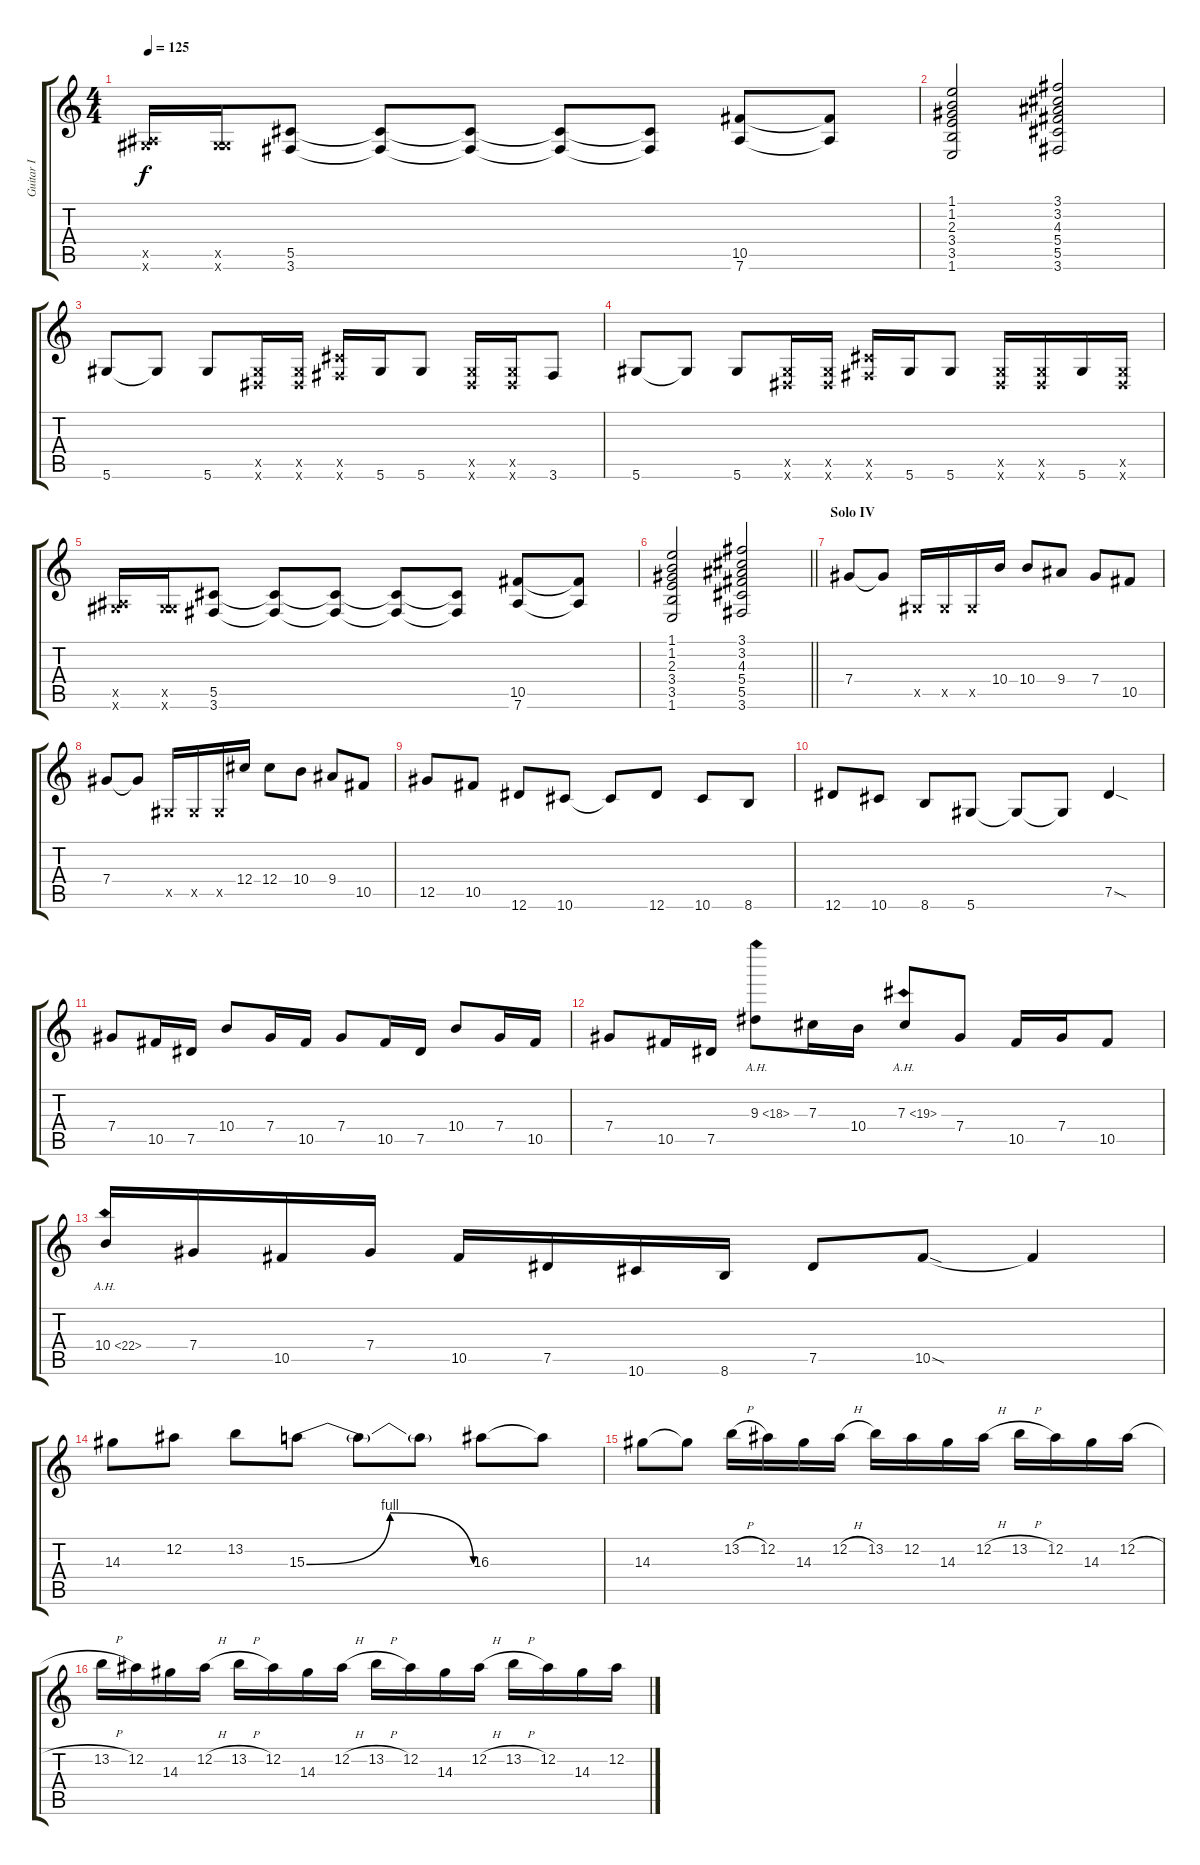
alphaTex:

\track ("Guitar I" "Guitar I") {instrument distortionguitar}
\staff {score tabs}
\tuning (Eb4 Bb3 Gb3 Db3 Ab2 Eb2) {hide}
\ts (4 4)
\tempo 125
\clef g2
\ks c
(0.5{x} 7.6{x}).16{dy f} (0.5{x} 5.6{x}).16 (5.5 3.6).8 (5.5{t} 3.6{t}).8 (5.5{t} 3.6{t}).8 (5.5{t} 3.6{t}).8 (5.5{t} 3.6{t}).8 (10.5 7.6).8 (10.5{t} 7.6{t}).8 |
(1.1 1.2 2.3 3.4 3.5 1.6).2 (3.1 3.2 4.3 5.4 5.5 3.6).2 |
5.6.8 5.6{t}.8 5.6.8 (0.5{x} 0.6{x}).16 (0.5{x} 0.6{x}).16 (5.5{x} 3.6{x}).16 5.6.16 5.6.8 (0.5{x} 0.6{x}).16 (0.5{x} 0.6{x}).16 3.6.8 |
5.6.8 5.6{t}.8 5.6.8 (0.5{x} 0.6{x}).16 (0.5{x} 0.6{x}).16 (5.5{x} 3.6{x}).16 5.6.16 5.6.8 (0.5{x} 0.6{x}).16 (0.5{x} 0.6{x}).16 5.6.16 (0.5{x} 0.6{x}).16 |
(0.5{x} 7.6{x}).16 (0.5{x} 5.6{x}).16 (5.5 3.6).8 (5.5{t} 3.6{t}).8 (5.5{t} 3.6{t}).8 (5.5{t} 3.6{t}).8 (5.5{t} 3.6{t}).8 (10.5 7.6).8 (10.5{t} 7.6{t}).8 |
\barLineRight lightlight
(1.1 1.2 2.3 3.4 3.5 1.6).2 (3.1 3.2 4.3 5.4 5.5 3.6).2 |
\section ("" "Solo IV")
7.4.8 7.4{t}.8 0.5{x}.16 0.5{x}.16 0.5{x}.16 10.4.16 10.4.8 9.4.8 7.4.8 10.5.8 |
7.4.8 7.4{t}.8 0.5{x}.16 0.5{x}.16 0.5{x}.16 12.4.16 12.4.8 10.4.8 9.4.8 10.5.8 |
12.5.8 10.5.8 12.6.8 10.6.8 10.6{t}.8 12.6.8 10.6.8 8.6.8 |
12.6.8 10.6.8 8.6.8 5.6.8 5.6{t}.8 5.6{t}.8 7.5{sod}.4 |
7.4.8 10.5.16 7.5.16 10.4.8 7.4.16 10.5.16 7.4.8 10.5.16 7.5.16 10.4.8 7.4.16 10.5.16 |
7.4.8 10.5.16 7.5.16 9.3{ah 9}.8 7.3.16 10.4.16 7.3{ah 12}.8 7.4.8 10.5.16 7.4.16 10.5.8 |
10.4{ah 12}.16 7.4.16 10.5.16 7.4.16 10.5.16 7.5.16 10.6.16 8.6.16 7.5.8 10.5{sod}.8 10.5{t}.4 |
14.3.8 12.2.8 13.2.8 15.3{be (bendrelease 0 0 15 4 40 4 60 0)}.8 15.3{t}.8 15.3{t}.8 16.3.8 16.3{t}.8 |
14.3.8 14.3{t}.8 13.2{h}.16 12.2.16 14.3.16 12.2{h}.16 13.2.16 12.2.16 14.3.16 12.2{h}.16 13.2{h}.16 12.2.16 14.3.16 12.2{h}.16 |
13.2{h}.16 12.2.16 14.3.16 12.2{h}.16 13.2{h}.16 12.2.16 14.3.16 12.2{h}.16 13.2{h}.16 12.2.16 14.3.16 12.2{h}.16 13.2{h}.16 12.2.16 14.3.16 12.2.16
